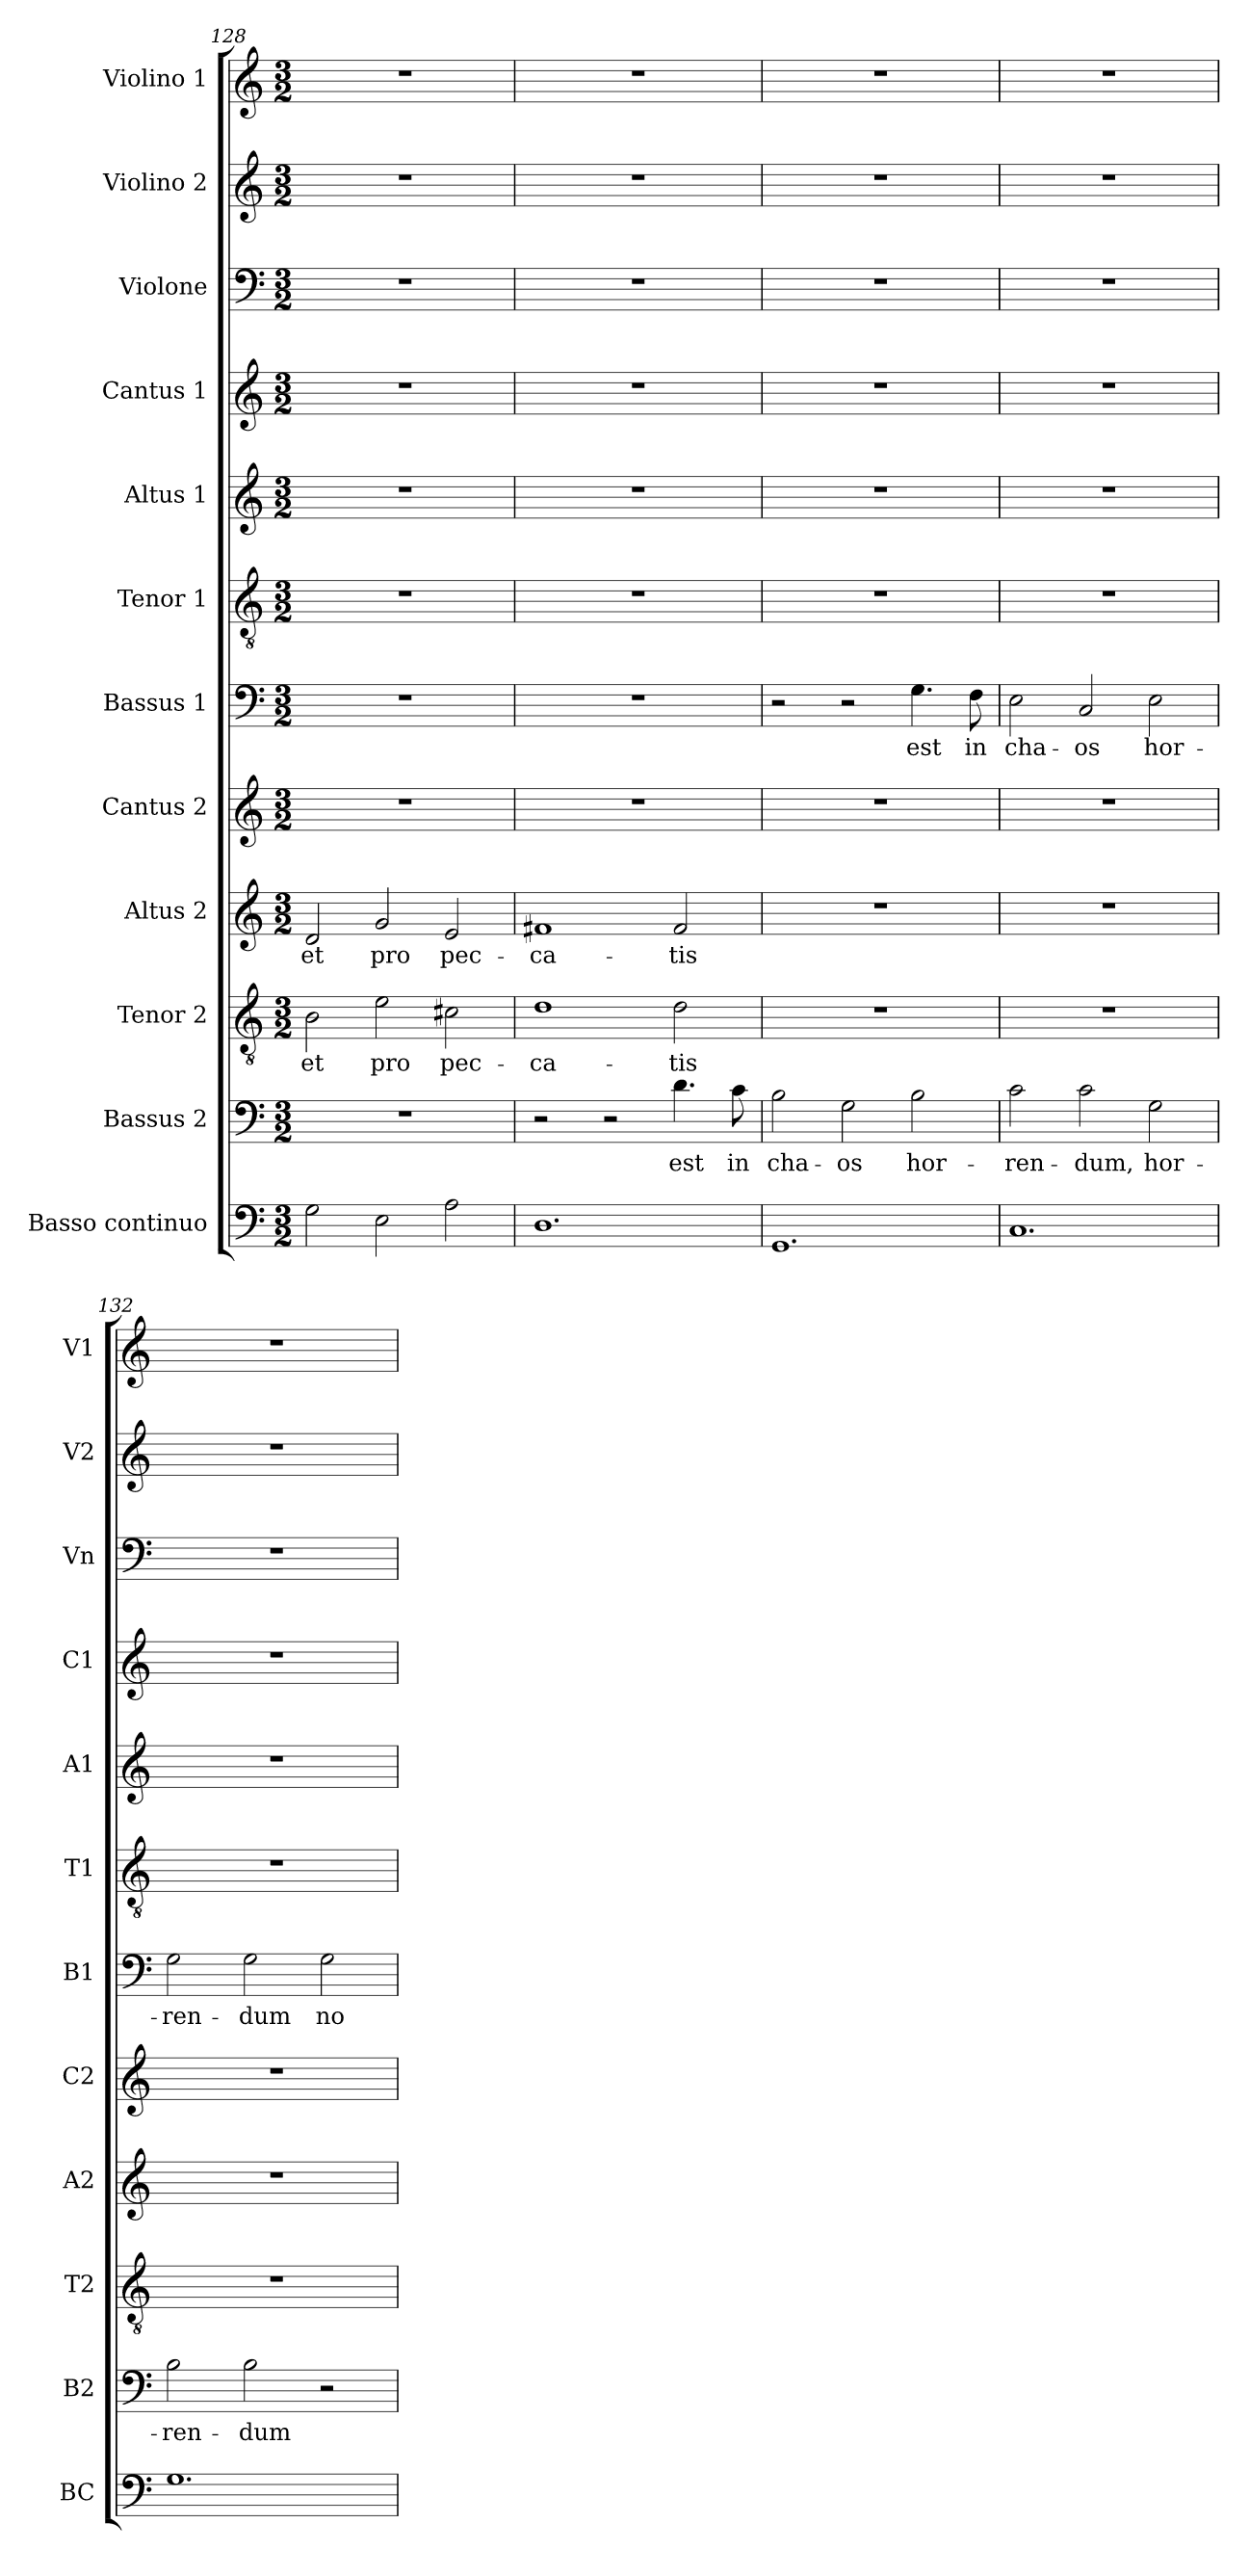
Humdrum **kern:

**kern	**kern	**text	**kern	**text	**kern	**text	**kern	**kern	**text	**kern	**kern	**kern	**kern	**kern	**kern
*part12	*part11	*part11	*part10	*part10	*part9	*part9	*part8	*part7	*part7	*part6	*part5	*part4	*part3	*part2	*part1
*staff12	*staff11	*staff11	*staff10	*staff10	*staff9	*staff9	*staff8	*staff7	*staff7	*staff6	*staff5	*staff4	*staff3	*staff2	*staff1
*I"Basso continuo	*I"Bassus 2	*	*I"Tenor 2	*	*I"Altus 2	*	*I"Cantus 2	*I"Bassus 1	*	*I"Tenor 1	*I"Altus 1	*I"Cantus 1	*I"Violone	*I"Violino 2	*I"Violino 1
*I'BC	*I'B2	*	*I'T2	*	*I'A2	*	*I'C2	*I'B1	*	*I'T1	*I'A1	*I'C1	*I'Vn	*I'V2	*I'V1
*clefF4	*clefF4	*	*clefGv2	*	*clefG2	*	*clefG2	*clefF4	*	*clefGv2	*clefG2	*clefG2	*clefF4	*clefG2	*clefG2
*ITrd7c12	*	*	*	*	*	*	*	*	*	*	*	*	*ITrd7c12	*	*
*k[]	*k[]	*	*k[]	*	*k[]	*	*k[]	*k[]	*	*k[]	*k[]	*k[]	*k[]	*k[]	*k[]
*C:	*C:	*	*C:	*	*C:	*	*C:	*C:	*	*C:	*C:	*C:	*C:	*C:	*C:
*M3/2	*M3/2	*	*M3/2	*	*M3/2	*	*M3/2	*M3/2	*	*M3/2	*M3/2	*M3/2	*M3/2	*M3/2	*M3/2
=128	=128	=128	=128	=128	=128	=128	=128	=128	=128	=128	=128	=128	=128	=128	=128
!	!	!	!	!LO:LY:b	!	!LO:LY:b	!	!	!	!	!	!	!	!	!
2GG\	1.r	.	2B\	et	2d/	et	1.r	1.r	.	1.r	1.r	1.r	1.r	1.r	1.r
!	!	!	!	!LO:LY:b	!	!LO:LY:b	!	!	!	!	!	!	!	!	!
2EE\	.	.	2e\	pro	2g/	pro	.	.	.	.	.	.	.	.	.
!	!	!	!	!LO:LY:b	!	!LO:LY:b	!	!	!	!	!	!	!	!	!
2AA\	.	.	2c#X\	pec-	2e/	pec-	.	.	.	.	.	.	.	.	.
=129	=129	=129	=129	=129	=129	=129	=129	=129	=129	=129	=129	=129	=129	=129	=129
!	!	!	!	!LO:LY:b	!	!LO:LY:b	!	!	!	!	!	!	!	!	!
1.DD	2r	.	1d	-ca-	1f#X	-ca-	1.r	1.r	.	1.r	1.r	1.r	1.r	1.r	1.r
.	2r	.	.	.	.	.	.	.	.	.	.	.	.	.	.
!	!	!LO:LY:b	!	!LO:LY:b	!	!LO:LY:b	!	!	!	!	!	!	!	!	!
.	4.d\	est	2d\	-tis	2f#/	-tis	.	.	.	.	.	.	.	.	.
!	!	!LO:LY:b	!	!	!	!	!	!	!	!	!	!	!	!	!
.	8c\	in	.	.	.	.	.	.	.	.	.	.	.	.	.
=130	=130	=130	=130	=130	=130	=130	=130	=130	=130	=130	=130	=130	=130	=130	=130
!	!	!LO:LY:b	!	!	!	!	!	!	!	!	!	!	!	!	!
1.GGG	2B\	cha-	1.r	.	1.r	.	1.r	2r	.	1.r	1.r	1.r	1.r	1.r	1.r
!	!	!LO:LY:b	!	!	!	!	!	!	!	!	!	!	!	!	!
.	2G\	-os	.	.	.	.	.	2r	.	.	.	.	.	.	.
!	!	!LO:LY:b	!	!	!	!	!	!	!LO:LY:b	!	!	!	!	!	!
.	2B\	hor-	.	.	.	.	.	4.G\	est	.	.	.	.	.	.
!	!	!	!	!	!	!	!	!	!LO:LY:b	!	!	!	!	!	!
.	.	.	.	.	.	.	.	8F\	in	.	.	.	.	.	.
=131	=131	=131	=131	=131	=131	=131	=131	=131	=131	=131	=131	=131	=131	=131	=131
!	!	!LO:LY:b	!	!	!	!	!	!	!LO:LY:b	!	!	!	!	!	!
1.CC	2c\	-ren-	1.r	.	1.r	.	1.r	2E\	cha-	1.r	1.r	1.r	1.r	1.r	1.r
!	!	!LO:LY:b	!	!	!	!	!	!	!LO:LY:b	!	!	!	!	!	!
.	2c\	-dum,	.	.	.	.	.	2C/	-os	.	.	.	.	.	.
!	!	!LO:LY:b	!	!	!	!	!	!	!LO:LY:b	!	!	!	!	!	!
.	2G\	hor-	.	.	.	.	.	2E\	hor-	.	.	.	.	.	.
=132	=132	=132	=132	=132	=132	=132	=132	=132	=132	=132	=132	=132	=132	=132	=132
!	!	!LO:LY:b	!	!	!	!	!	!	!LO:LY:b	!	!	!	!	!	!
1.GG	2B\	-ren-	1.r	.	1.r	.	1.r	2G\	-ren-	1.r	1.r	1.r	1.r	1.r	1.r
!	!	!LO:LY:b	!	!	!	!	!	!	!LO:LY:b	!	!	!	!	!	!
.	2B\	-dum	.	.	.	.	.	2G\	-dum	.	.	.	.	.	.
!	!	!	!	!	!	!	!	!	!LO:LY:b	!	!	!	!	!	!
.	2r	.	.	.	.	.	.	2G\	no-	.	.	.	.	.	.
=	=	=	=	=	=	=	=	=	=	=	=	=	=	=	=
*-	*-	*-	*-	*-	*-	*-	*-	*-	*-	*-	*-	*-	*-	*-	*-
